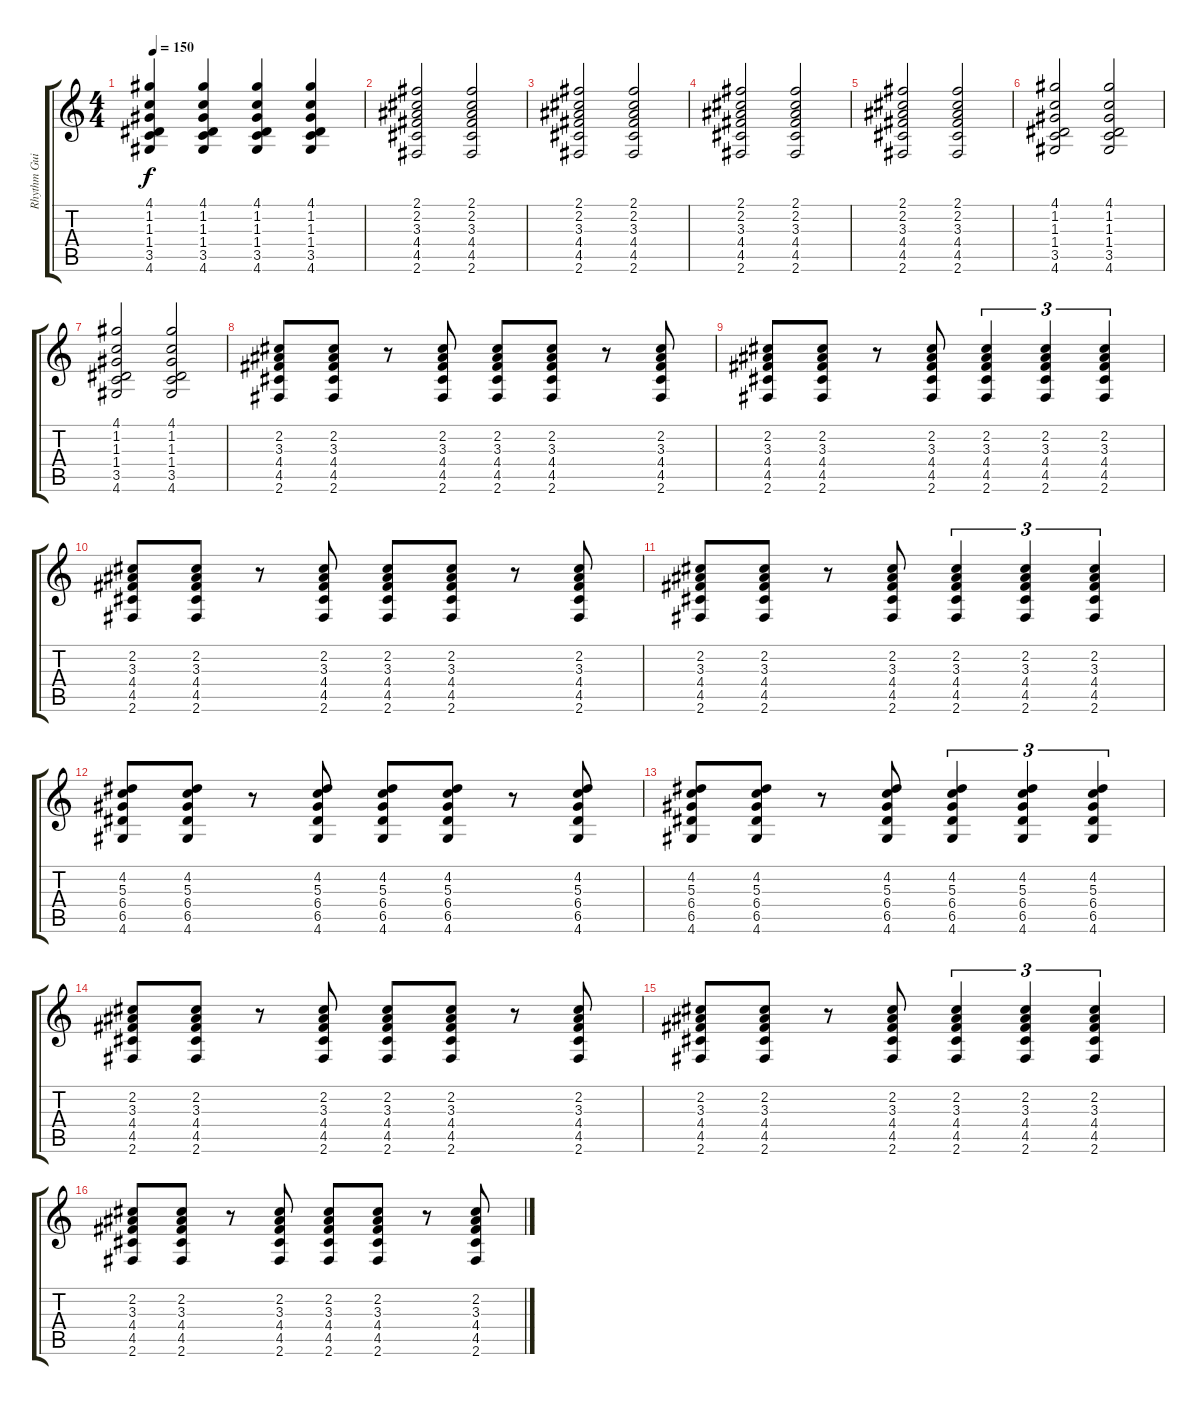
\track ("Rhythm Guitar" "Rhythm Gui") {instrument distortionguitar}
\staff {score tabs}
\tuning (E4 B3 G3 D3 A2 E2) {hide}
\ts (4 4)
\tempo 150
\clef g2
\ks c
(4.1 1.2 1.3 1.4 3.5 4.6).4{dy f} (4.1 1.2 1.3 1.4 3.5 4.6).4 (4.1 1.2 1.3 1.4 3.5 4.6).4 (4.1 1.2 1.3 1.4 3.5 4.6).4 |
(2.1 2.2 3.3 4.4 4.5 2.6).2 (2.1 2.2 3.3 4.4 4.5 2.6).2 |
(2.1 2.2 3.3 4.4 4.5 2.6).2 (2.1 2.2 3.3 4.4 4.5 2.6).2 |
(2.1 2.2 3.3 4.4 4.5 2.6).2 (2.1 2.2 3.3 4.4 4.5 2.6).2 |
(2.1 2.2 3.3 4.4 4.5 2.6).2 (2.1 2.2 3.3 4.4 4.5 2.6).2 |
(4.1 1.2 1.3 1.4 3.5 4.6).2 (4.1 1.2 1.3 1.4 3.5 4.6).2 |
(4.1 1.2 1.3 1.4 3.5 4.6).2 (4.1 1.2 1.3 1.4 3.5 4.6).2 |
(2.2 3.3 4.4 4.5 2.6).8 (2.2 3.3 4.4 4.5 2.6).8 r.8 (2.2 3.3 4.4 4.5 2.6).8 (2.2 3.3 4.4 4.5 2.6).8 (2.2 3.3 4.4 4.5 2.6).8 r.8 (2.2 3.3 4.4 4.5 2.6).8 |
(2.2 3.3 4.4 4.5 2.6).8 (2.2 3.3 4.4 4.5 2.6).8 r.8 (2.2 3.3 4.4 4.5 2.6).8 (2.2 3.3 4.4 4.5 2.6).4{tu (3 2)} (2.2 3.3 4.4 4.5 2.6).4{tu (3 2)} (2.2 3.3 4.4 4.5 2.6).4{tu (3 2)} |
(2.2 3.3 4.4 4.5 2.6).8 (2.2 3.3 4.4 4.5 2.6).8 r.8 (2.2 3.3 4.4 4.5 2.6).8 (2.2 3.3 4.4 4.5 2.6).8 (2.2 3.3 4.4 4.5 2.6).8 r.8 (2.2 3.3 4.4 4.5 2.6).8 |
(2.2 3.3 4.4 4.5 2.6).8 (2.2 3.3 4.4 4.5 2.6).8 r.8 (2.2 3.3 4.4 4.5 2.6).8 (2.2 3.3 4.4 4.5 2.6).4{tu (3 2)} (2.2 3.3 4.4 4.5 2.6).4{tu (3 2)} (2.2 3.3 4.4 4.5 2.6).4{tu (3 2)} |
(4.2 5.3 6.4 6.5 4.6).8 (4.2 5.3 6.4 6.5 4.6).8 r.8 (4.2 5.3 6.4 6.5 4.6).8 (4.2 5.3 6.4 6.5 4.6).8 (4.2 5.3 6.4 6.5 4.6).8 r.8 (4.2 5.3 6.4 6.5 4.6).8 |
(4.2 5.3 6.4 6.5 4.6).8 (4.2 5.3 6.4 6.5 4.6).8 r.8 (4.2 5.3 6.4 6.5 4.6).8 (4.2 5.3 6.4 6.5 4.6).4{tu (3 2)} (4.2 5.3 6.4 6.5 4.6).4{tu (3 2)} (4.2 5.3 6.4 6.5 4.6).4{tu (3 2)} |
(2.2 3.3 4.4 4.5 2.6).8 (2.2 3.3 4.4 4.5 2.6).8 r.8 (2.2 3.3 4.4 4.5 2.6).8 (2.2 3.3 4.4 4.5 2.6).8 (2.2 3.3 4.4 4.5 2.6).8 r.8 (2.2 3.3 4.4 4.5 2.6).8 |
(2.2 3.3 4.4 4.5 2.6).8 (2.2 3.3 4.4 4.5 2.6).8 r.8 (2.2 3.3 4.4 4.5 2.6).8 (2.2 3.3 4.4 4.5 2.6).4{tu (3 2)} (2.2 3.3 4.4 4.5 2.6).4{tu (3 2)} (2.2 3.3 4.4 4.5 2.6).4{tu (3 2)} |
(2.2 3.3 4.4 4.5 2.6).8 (2.2 3.3 4.4 4.5 2.6).8 r.8 (2.2 3.3 4.4 4.5 2.6).8 (2.2 3.3 4.4 4.5 2.6).8 (2.2 3.3 4.4 4.5 2.6).8 r.8 (2.2 3.3 4.4 4.5 2.6).8
